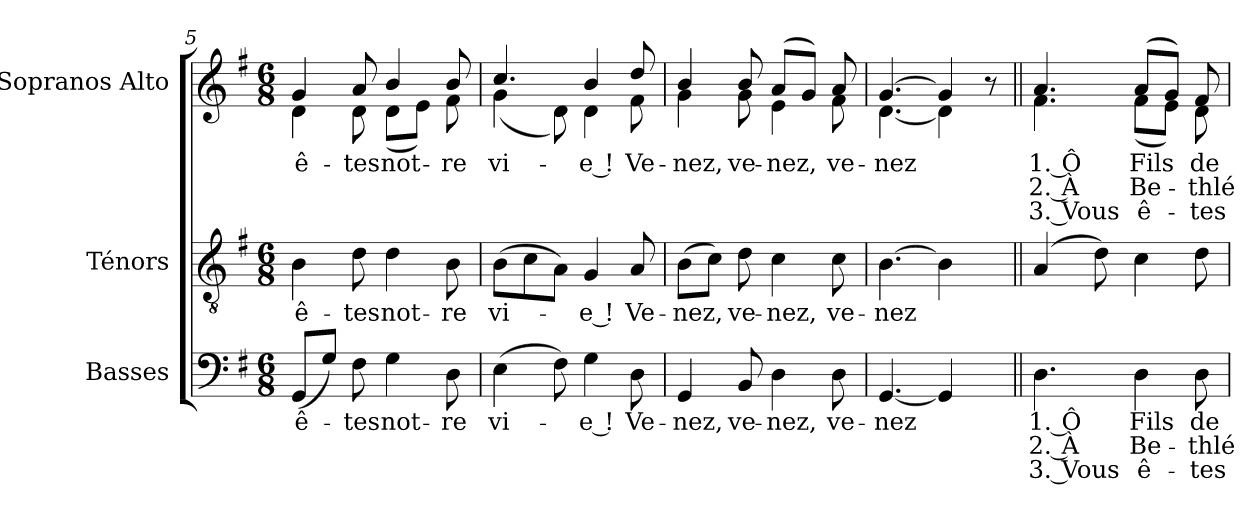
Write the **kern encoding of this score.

**kern	**text	**text	**text	**kern	**text	**kern	**text	**text	**text
*part3	*part3	*part3	*part3	*part2	*part2	*part1	*part1	*part1	*part1
*staff3	*staff3	*staff3	*staff3	*staff2	*staff2	*staff1	*staff1	*staff1	*staff1
*I"Basses	*	*	*	*I"Ténors	*	*I"Sopranos Alto	*	*	*
*I'B	*	*	*	*I'T	*	*I'S A	*	*	*
*clefF4	*	*	*	*clefGv2	*	*clefG2	*	*	*
*	*	*	*	*ITrd7c12	*	*	*	*	*
*k[f#]	*	*	*	*k[f#]	*	*k[f#]	*	*	*
*G:	*	*	*	*G:	*	*G:	*	*	*
*M6/8	*	*	*	*M6/8	*	*M6/8	*	*	*
=5	=5	=5	=5	=5	=5	=5	=5	=5	=5
!	!LO:LY:b:color=#000000	!	!	!	!	!	!	!	!
!	!	!	!	!	!LO:LY:b:color=#000000	!	!	!	!
!	!	!	!	!	!	!	!LO:LY:b:color=#000000	!	!
*	*	*	*	*	*	*^	*	*	*
(8GGi/L	ê-	.	.	4BBi\	ê-	4gi/	4di\	ê-	.	.
8Gi/J)	.	.	.	.	.	.	.	.	.	.
!	!LO:LY:b:color=#000000	!	!	!	!	!	!	!	!	!
!	!	!	!	!	!LO:LY:b:color=#000000	!	!	!	!	!
!	!	!	!	!	!	!	!	!LO:LY:b:color=#000000	!	!
8F#i\	-tes	.	.	8Di\	-tes	8ai/	8di\	-tes	.	.
!	!LO:LY:b:color=#000000	!	!	!	!	!	!	!	!	!
!	!	!	!	!	!LO:LY:b:color=#000000	!	!	!	!	!
!	!	!	!	!	!	!	!	!LO:LY:b:color=#000000	!	!
4Gi\	not-	.	.	4Di\	not-	4bi/	(8di\L	not-	.	.
.	.	.	.	.	.	.	8ei\J)	.	.	.
!	!LO:LY:b:color=#000000	!	!	!	!	!	!	!	!	!
!	!	!	!	!	!LO:LY:b:color=#000000	!	!	!	!	!
!	!	!	!	!	!	!	!	!LO:LY:b:color=#000000	!	!
8Di\	-re	.	.	8BBi\	-re	8bi/	8f#i\	-re	.	.
=6	=6	=6	=6	=6	=6	=6	=6	=6	=6	=6
!	!LO:LY:b:color=#000000	!	!	!	!	!	!	!	!	!
!	!	!	!	!	!LO:LY:b:color=#000000	!	!	!	!	!
!	!	!	!	!	!	!	!	!LO:LY:b:color=#000000	!	!
(4Ei\	vi-	.	.	(8BBi\L	vi-	4.cci/	(4gi\	vi-	.	.
.	.	.	.	8Ci\	.	.	.	.	.	.
8F#i\)	.	.	.	8AAi\J)	.	.	8di\)	.	.	.
!	!LO:LY:b:color=#000000	!	!	!	!	!	!	!	!	!
!	!	!	!	!	!LO:LY:b:color=#000000	!	!	!	!	!
!	!	!	!	!	!	!	!	!LO:LY:b:color=#000000	!	!
4Gi\	-e !	.	.	4GGi/	-e !	4bi/	4di\	-e !	.	.
!	!LO:LY:b:color=#000000	!	!	!	!	!	!	!	!	!
!	!	!	!	!	!LO:LY:b:color=#000000	!	!	!	!	!
!	!	!	!	!	!	!	!	!LO:LY:b:color=#000000	!	!
8Di\	Ve-	.	.	8AAi/	Ve-	8ddi/	8f#i\	Ve-	.	.
=7	=7	=7	=7	=7	=7	=7	=7	=7	=7	=7
!	!LO:LY:b:color=#000000	!	!	!	!	!	!	!	!	!
!	!	!	!	!	!LO:LY:b:color=#000000	!	!	!	!	!
!	!	!	!	!	!	!	!	!LO:LY:b:color=#000000	!	!
4GGi/	-nez,	.	.	(8BBi\L	-nez,	4bi/	4gi\	-nez,	.	.
.	.	.	.	8Ci\J)	.	.	.	.	.	.
!	!LO:LY:b:color=#000000	!	!	!	!	!	!	!	!	!
!	!	!	!	!	!LO:LY:b:color=#000000	!	!	!	!	!
!	!	!	!	!	!	!	!	!LO:LY:b:color=#000000	!	!
8BBi/	ve-	.	.	8Di\	ve-	8bi/	8gi\	ve-	.	.
!	!LO:LY:b:color=#000000	!	!	!	!	!	!	!	!	!
!	!	!	!	!	!LO:LY:b:color=#000000	!	!	!	!	!
!	!	!	!	!	!	!	!	!LO:LY:b:color=#000000	!	!
4Di\	-nez,	.	.	4Ci\	-nez,	(8ai/L	4ei\	-nez,	.	.
.	.	.	.	.	.	8gi/J)	.	.	.	.
!	!LO:LY:b:color=#000000	!	!	!	!	!	!	!	!	!
!	!	!	!	!	!LO:LY:b:color=#000000	!	!	!	!	!
!	!	!	!	!	!	!	!	!LO:LY:b:color=#000000	!	!
8Di\	ve-	.	.	8Ci\	ve-	8ai/	8f#i\	ve-	.	.
=8	=8	=8	=8	=8	=8	=8	=8	=8	=8	=8
!	!LO:LY:b:color=#000000	!	!	!	!	!	!	!	!	!
!	!	!	!	!	!LO:LY:b:color=#000000	!	!	!	!	!
!	!	!	!	!	!	!	!	!LO:LY:b:color=#000000	!	!
[<4.GGi/	-nez	.	.	[>4.BBi\	-nez	[>4.gi/	[<4.di\	-nez	.	.
4GGi/]	.	.	.	4BBi\]	.	4gi/]	4di\]	.	.	.
8ryy	.	.	.	8ryy	.	8ryy	8r	.	.	.
!!LO:LB:g=z	!!
=9||	=9||	=9||	=9||	=9||	=9||	=9||	=9||	=9||	=9||	=9||
!	!LO:LY:a:color=#000000	!LO:LY:a:color=#000000	!LO:LY:b:color=#000000	!	!	!	!	!	!	!
!	!	!	!	!	!	!	!	!LO:LY:a:color=#000000	!LO:LY:b:color=#000000	!LO:LY:b:color=#000000
4.Di\	1. Ô	2. À	3. Vous	(4AAi/	.	4.ai/	4.f#i\	1. Ô	2. À	3. Vous
.	.	.	.	8Di\)	.	.	.	.	.	.
!	!LO:LY:a:color=#000000	!LO:LY:a:color=#000000	!LO:LY:b:color=#000000	!	!	!	!	!	!	!
!	!	!	!	!	!	!	!	!LO:LY:a:color=#000000	!LO:LY:b:color=#000000	!LO:LY:b:color=#000000
4Di\	Fils	Be-	ê-	4Ci\	.	(8ai/L	(8f#i\L	Fils	Be-	ê-
.	.	.	.	.	.	8gi/J)	8ei\J)	.	.	.
!	!LO:LY:a:color=#000000	!LO:LY:a:color=#000000	!LO:LY:b:color=#000000	!	!	!	!	!	!	!
!	!	!	!	!	!	!	!	!LO:LY:a:color=#000000	!LO:LY:b:color=#000000	!LO:LY:b:color=#000000
8Di\	de	-thlé-	-tes	8Di\	.	8f#i/	8di\	de	-thlé-	-tes
*	*	*	*	*	*	*v	*v	*	*	*
=	=	=	=	=	=	=	=	=	=
*-	*-	*-	*-	*-	*-	*-	*-	*-	*-
